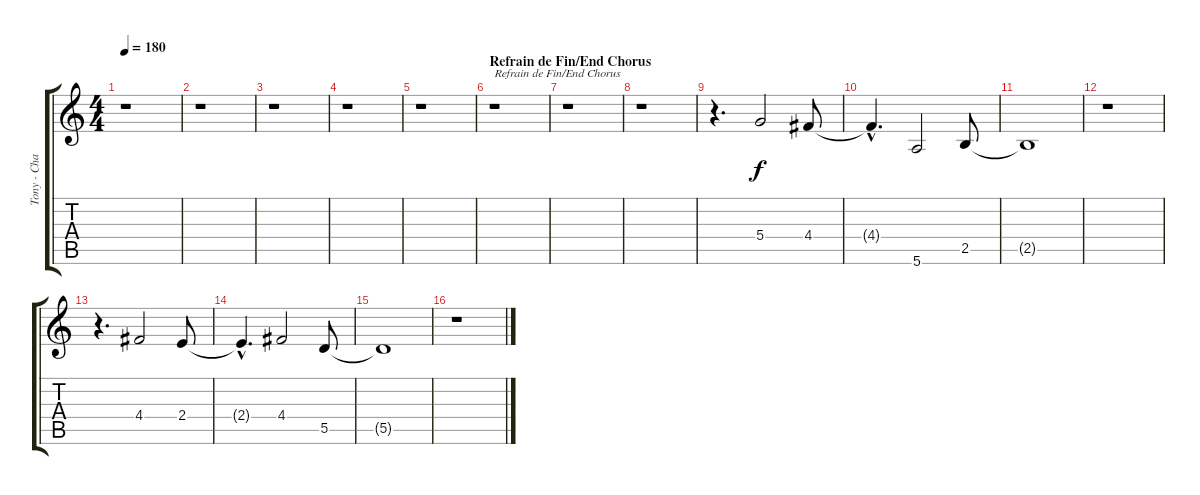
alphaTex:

\track ("Tony - Chant de Fond/Back Vocals" "Tony - Cha") {instrument electricguitarclean}
\staff {score tabs}
\tuning (E4 B3 G3 D3 A2 E2) {hide}
\ts (4 4)
\tempo 180
\clef g2
\ks c
r.1{dy f} |
r.1 |
r.1 |
r.1 |
r.1 |
\section ("" "Refrain de Fin/End Chorus")
r.1{txt "Refrain de Fin/End Chorus"} |
r.1 |
r.1 |
r.4{d} 5.4.2 4.4.8 |
4.4{hac t}.4{d} 5.6.2 2.5.8 |
2.5{t}.1 |
r.1 |
r.4{d} 4.4.2 2.4.8 |
2.4{hac t}.4{d} 4.4.2 5.5.8 |
5.5{t}.1 |
r.1
